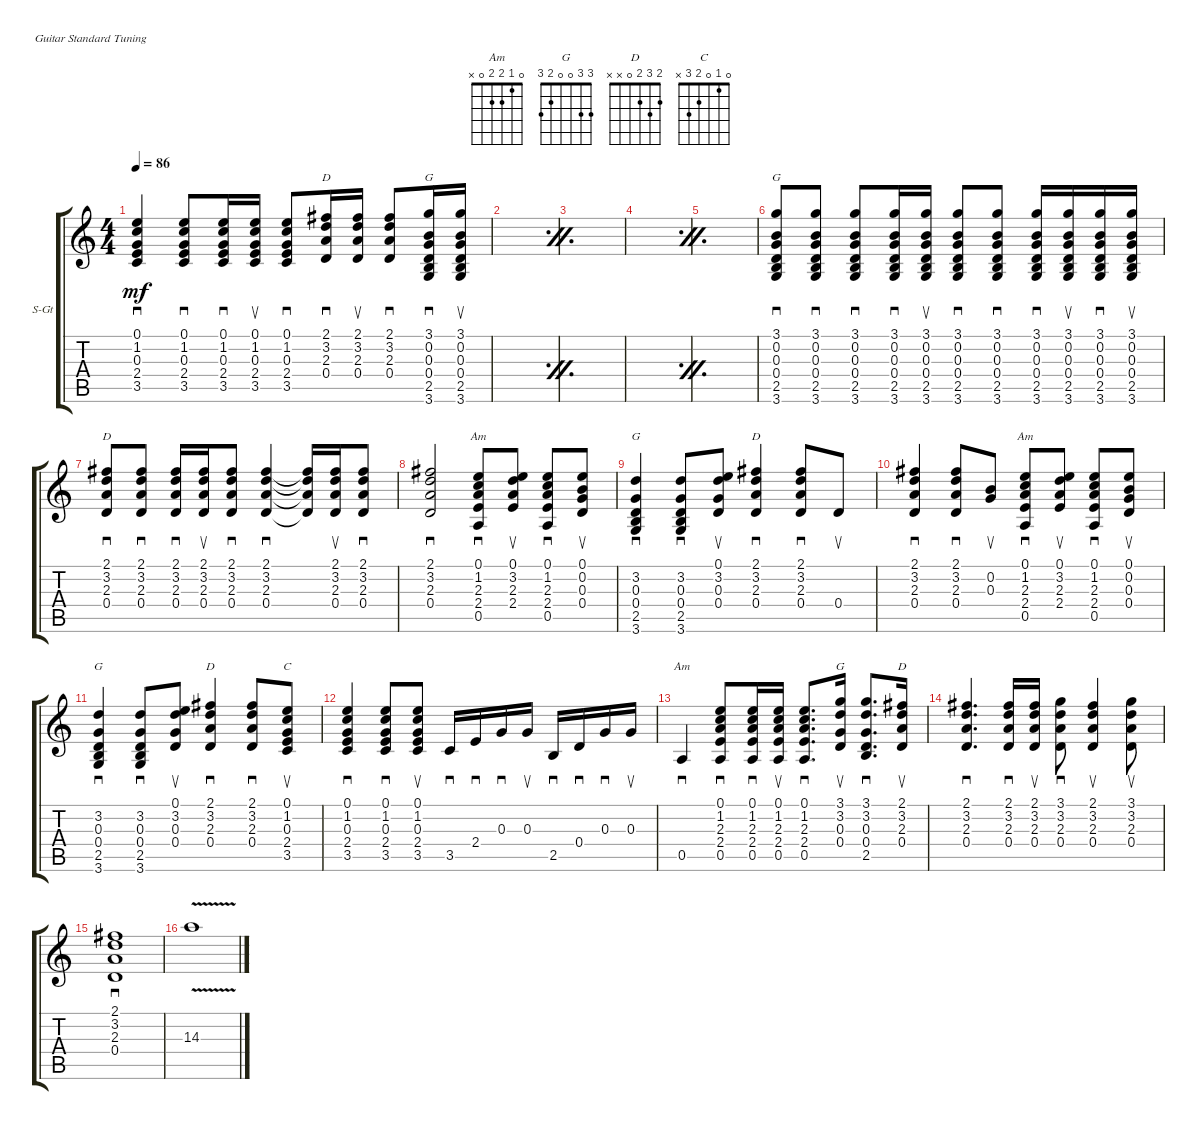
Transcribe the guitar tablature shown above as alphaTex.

\defaultSystemsLayout 4
\bracketExtendMode groupsimilarinstruments
\firstSystemTrackNameOrientation horizontal
\otherSystemsTrackNameOrientation horizontal
\track ("Steel Guitar" "S-Gt") {instrument acousticguitarsteel}
\staff {score tabs}
\tuning (E4 B3 G3 D3 A2 E2)
\chord ("Am" 0 1 2 2 0 x)
\chord ("G" 3 3 0 0 2 3)
\chord ("D" 2 3 2 0 x x)
\chord ("C" 0 1 0 2 3 x)
\ts (4 4)
\tempo 86
\clef g2
\ks c
(3.5 2.4 0.3 1.2 0.1).4{sd dy mf} (3.5 2.4 0.3 1.2 0.1).8{sd} (3.5 2.4 0.3 1.2 0.1).16{sd} (3.5 2.4 0.3 1.2 0.1).16{su} (3.5 2.4 0.3 1.2 0.1).8{sd} (0.4 2.3 3.2 2.1).16{sd ch "D"} (0.4 2.3 3.2 2.1).16{su} (0.4 2.3 3.2 2.1).8{sd} (3.6 2.5 0.4 0.3 0.2 3.1).16{sd ch "G"} (3.6 2.5 0.4 0.3 0.2 3.1).16{su} |
\simile firstofdouble
|
\simile secondofdouble
|
\simile firstofdouble
|
\simile secondofdouble
|
\simile none
(3.6 2.5 0.4 0.3 0.2 3.1).8{sd ch "G"} (3.6 2.5 0.4 0.3 0.2 3.1).8{sd} (3.6 2.5 0.4 0.3 0.2 3.1).8{sd} (3.6 2.5 0.4 0.3 0.2 3.1).16{sd} (3.6 2.5 0.4 0.3 0.2 3.1).16{su} (3.6 2.5 0.4 0.3 0.2 3.1).8{sd} (3.6 2.5 0.4 0.3 0.2 3.1).8{sd} (3.6 2.5 0.4 0.3 0.2 3.1).16{sd} (3.6 2.5 0.4 0.3 0.2 3.1).16{su} (3.6 2.5 0.4 0.3 0.2 3.1).16{sd} (3.6 2.5 0.4 0.3 0.2 3.1).16{su} |
(0.4 2.3 3.2 2.1).8{sd ch "D"} (0.4 2.3 3.2 2.1).8{sd} (0.4 2.3 3.2 2.1).16{sd} (0.4 2.3 3.2 2.1).16{su} (0.4 2.3 3.2 2.1).8{sd} (0.4 2.3 3.2 2.1).4{sd} (0.4{t} 2.3{t} 3.2{t} 2.1{t}).16 (0.4 2.3 3.2 2.1).16{su} (0.4 2.3 3.2 2.1).8{sd} |
(0.4 2.3 3.2 2.1).2{sd} (0.5 2.4 2.3 1.2 0.1).8{sd ch "Am"} (2.4 2.3 3.2 0.1).8{su} (0.5 2.4 2.3 1.2 0.1).8{sd} (0.4 0.3 0.2 0.1).8{su} |
(3.6 2.5 0.4 0.3 3.2).4{sd ch "G"} (3.6 2.5 0.4 0.3 3.2).8{sd} (0.1 3.2 0.3 0.4).8{su} (2.1 3.2 2.3 0.4).4{sd ch "D"} (2.1 3.2 2.3 0.4).8{sd} 0.4.8{su} |
(2.1 3.2 2.3 0.4).4{sd} (2.1 3.2 2.3 0.4).8{sd} (0.2 0.3).8{su} (0.5 2.4 2.3 1.2 0.1).8{sd ch "Am"} (2.4 2.3 3.2 0.1).8{su} (0.5 2.4 2.3 1.2 0.1).8{sd} (0.4 0.3 0.2 0.1).8{su} |
(3.6 2.5 0.4 0.3 3.2).4{sd ch "G"} (3.6 2.5 0.4 0.3 3.2).8{sd} (0.1 3.2 0.3 0.4).8{su} (2.1 3.2 2.3 0.4).4{sd ch "D"} (2.1 3.2 2.3 0.4).8{sd} (3.5 2.4 0.3 1.2 0.1).8{su ch "C"} |
(0.1 1.2 0.3 2.4 3.5).4{sd} (3.5 2.4 0.3 1.2 0.1).8{sd} (3.5 2.4 0.3 1.2 0.1).8{su} 3.5.16{sd} 2.4.16{sd} 0.3.16{sd} 0.3.16{su} 2.5.16{sd} 0.4.16{sd} 0.3.16{sd} 0.3.16{su} |
0.5.4{sd ch "Am"} (0.5 2.4 2.3 1.2 0.1).8{sd} (0.5 2.4 2.3 1.2 0.1).16{sd} (0.5 2.4 2.3 1.2 0.1).16{su} (0.5 2.4 2.3 1.2 0.1).8{d sd} (0.4 0.3 3.2 3.1).16{su ch "G"} (0.4 0.3 3.2 3.1 2.5).8{d sd} (0.4 2.3 3.2 2.1).16{su ch "D"} |
(0.4 2.3 3.2 2.1).4{d sd} (0.4 2.3 3.2 2.1).16{sd} (0.4 2.3 3.2 2.1).16{su} (0.4 2.3 3.2 3.1).8{sd} (0.4 2.3 3.2 2.1).4{su} (0.4 2.3 3.2 3.1).8{su} |
\scale
0.249322 (0.4 2.3 3.2 2.1).1{sd} |
\scale
0.176812 14.3{v}.1
